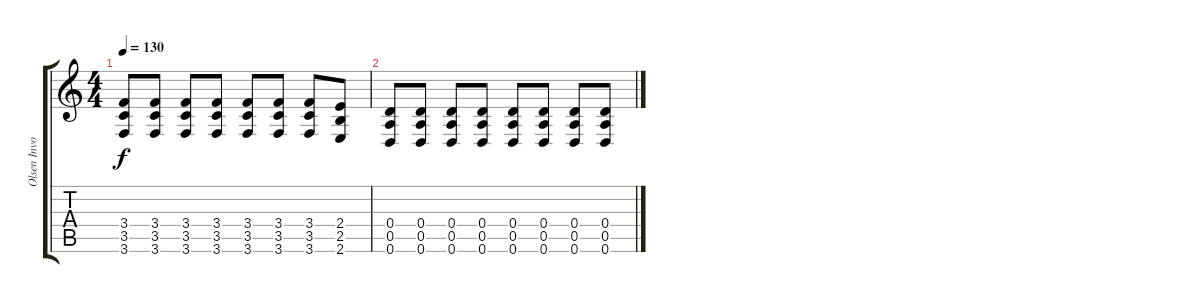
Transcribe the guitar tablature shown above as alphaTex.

\track ("Olsen Involtini" "Olsen Invo") {instrument distortionguitar}
\staff {score tabs}
\tuning (E4 B3 G3 D3 A2 D2) {hide}
\ts (4 4)
\tempo 130
\clef g2
\ks c
(3.4 3.5 3.6).8{dy f} (3.4 3.5 3.6).8 (3.4 3.5 3.6).8 (3.4 3.5 3.6).8 (3.4 3.5 3.6).8 (3.4 3.5 3.6).8 (3.4 3.5 3.6).8 (2.4 2.5 2.6).8 |
(0.4 0.5 0.6).8 (0.4 0.5 0.6).8 (0.4 0.5 0.6).8 (0.4 0.5 0.6).8 (0.4 0.5 0.6).8 (0.4 0.5 0.6).8 (0.4 0.5 0.6).8 (0.4 0.5 0.6).8
